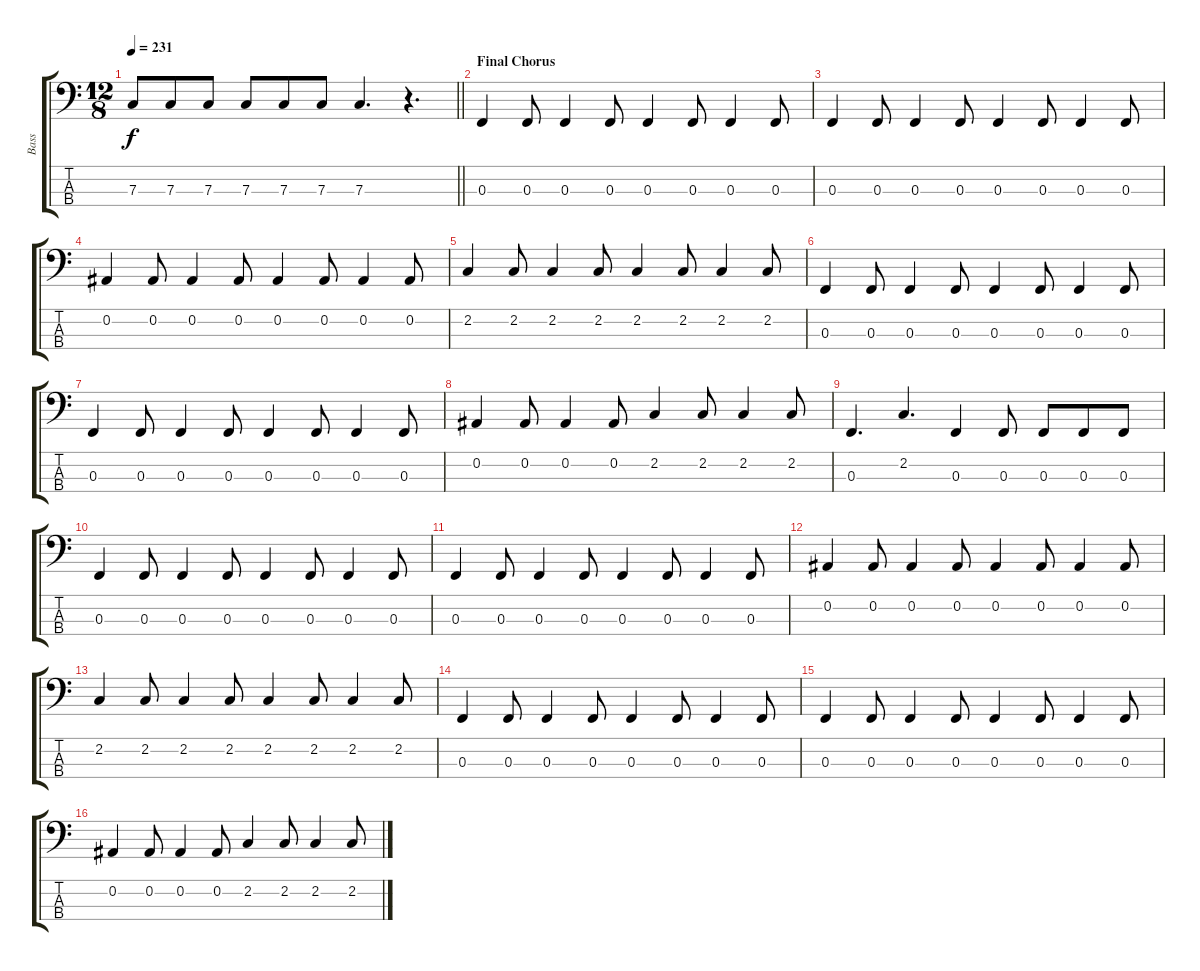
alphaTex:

\track ("Bass" "Bass") {instrument electricbasspick}
\staff {score tabs}
\tuning (Eb2 Bb1 F1 C1) {hide}
\ts (12 8)
\tempo 231
\clef f4
\barLineRight lightlight
\ks c
7.3.8{dy f} 7.3.8 7.3.8 7.3.8 7.3.8 7.3.8 7.3.4{d} r.4{d} |
\section ("" "Final Chorus")
0.3.4 0.3.8 0.3.4 0.3.8 0.3.4 0.3.8 0.3.4 0.3.8 |
0.3.4 0.3.8 0.3.4 0.3.8 0.3.4 0.3.8 0.3.4 0.3.8 |
0.2.4 0.2.8 0.2.4 0.2.8 0.2.4 0.2.8 0.2.4 0.2.8 |
2.2.4 2.2.8 2.2.4 2.2.8 2.2.4 2.2.8 2.2.4 2.2.8 |
0.3.4 0.3.8 0.3.4 0.3.8 0.3.4 0.3.8 0.3.4 0.3.8 |
0.3.4 0.3.8 0.3.4 0.3.8 0.3.4 0.3.8 0.3.4 0.3.8 |
0.2.4 0.2.8 0.2.4 0.2.8 2.2.4 2.2.8 2.2.4 2.2.8 |
0.3.4{d} 2.2.4{d} 0.3.4 0.3.8 0.3.8 0.3.8 0.3.8 |
0.3.4 0.3.8 0.3.4 0.3.8 0.3.4 0.3.8 0.3.4 0.3.8 |
0.3.4 0.3.8 0.3.4 0.3.8 0.3.4 0.3.8 0.3.4 0.3.8 |
0.2.4 0.2.8 0.2.4 0.2.8 0.2.4 0.2.8 0.2.4 0.2.8 |
2.2.4 2.2.8 2.2.4 2.2.8 2.2.4 2.2.8 2.2.4 2.2.8 |
0.3.4 0.3.8 0.3.4 0.3.8 0.3.4 0.3.8 0.3.4 0.3.8 |
0.3.4 0.3.8 0.3.4 0.3.8 0.3.4 0.3.8 0.3.4 0.3.8 |
0.2.4 0.2.8 0.2.4 0.2.8 2.2.4 2.2.8 2.2.4 2.2.8
